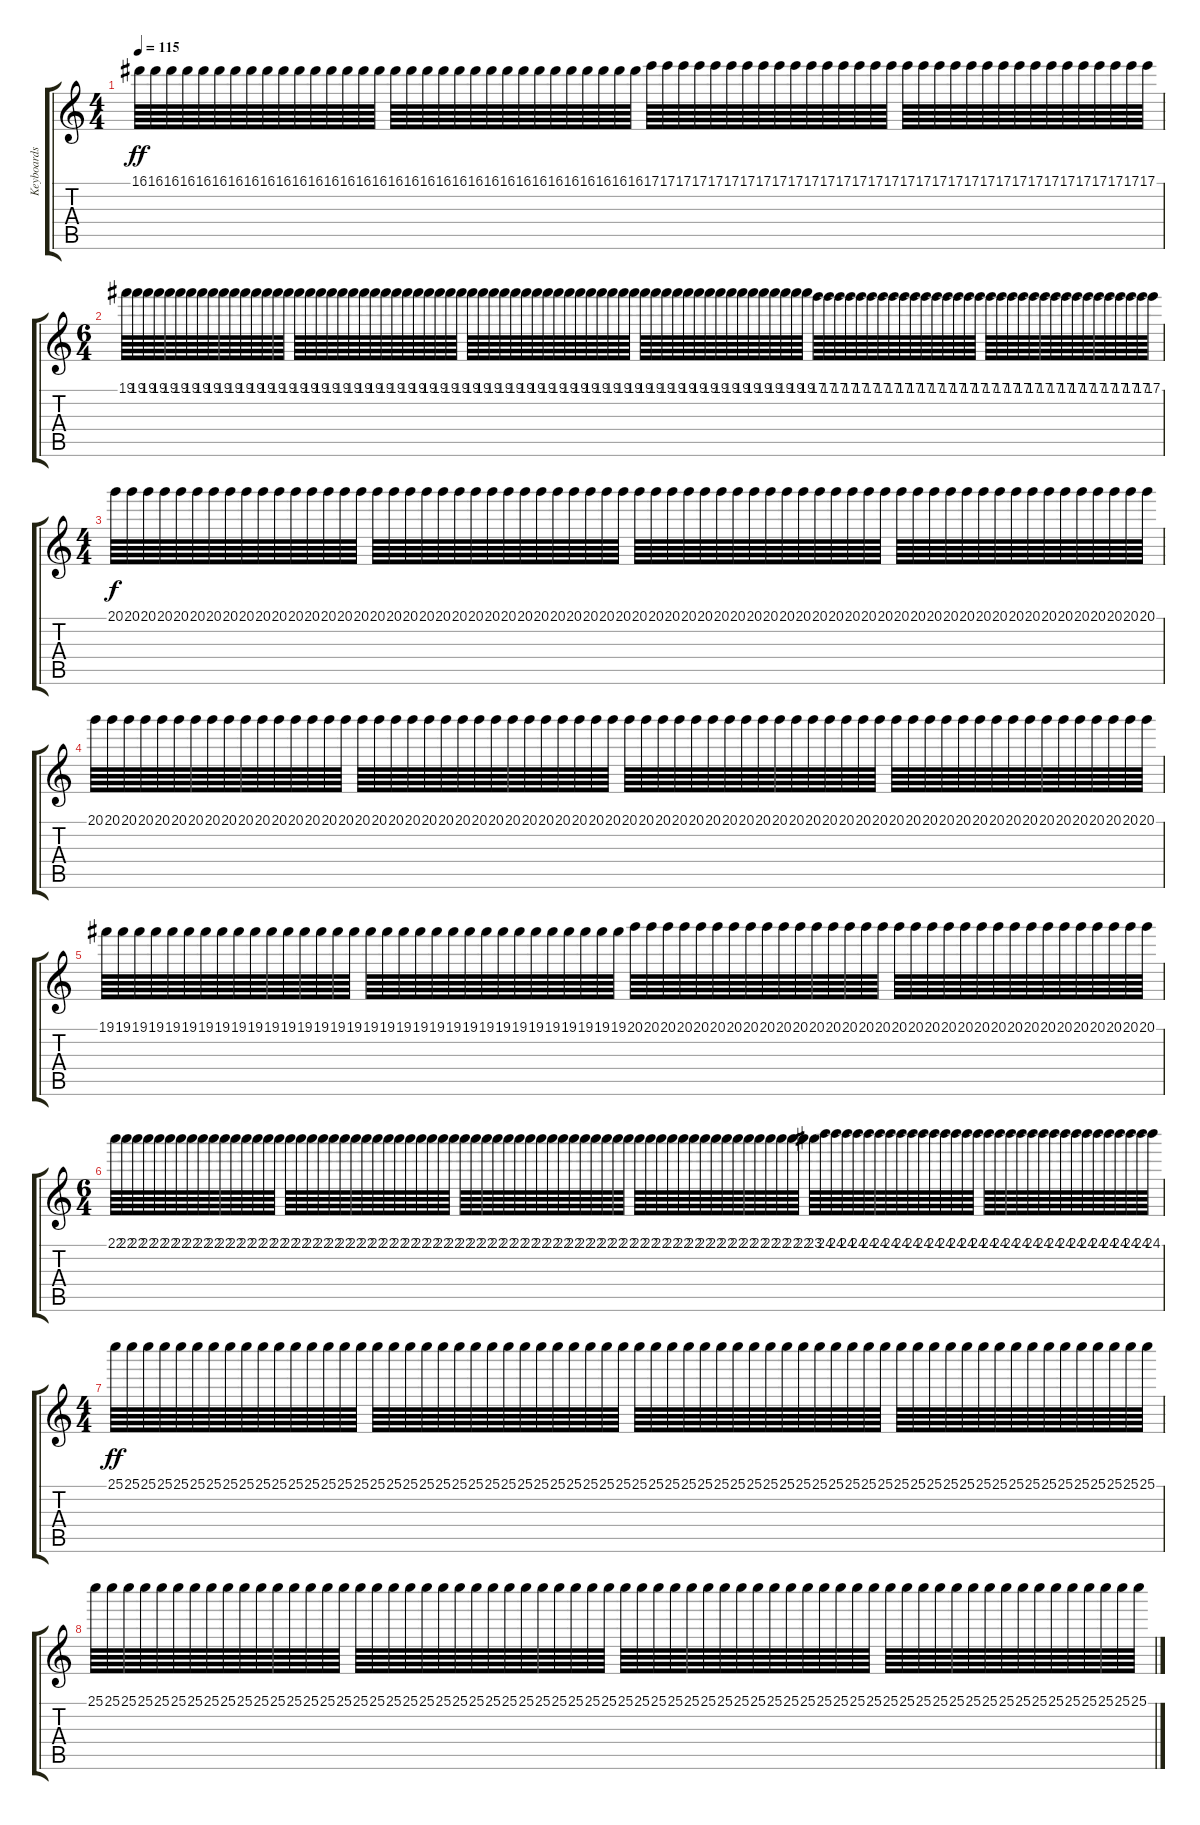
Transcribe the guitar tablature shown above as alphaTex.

\track ("Keyboards" "Keyboards") {instrument distortionguitar}
\staff {score tabs}
\tuning (B3 Gb3 D3 A2 E2 B1) {hide}
\ts (4 4)
\tempo 115
\clef g2
\ks c
16.1.64{dy ff} 16.1.64 16.1.64 16.1.64 16.1.64 16.1.64 16.1.64 16.1.64 16.1.64 16.1.64 16.1.64 16.1.64 16.1.64 16.1.64 16.1.64 16.1.64 16.1.64 16.1.64 16.1.64 16.1.64 16.1.64 16.1.64 16.1.64 16.1.64 16.1.64 16.1.64 16.1.64 16.1.64 16.1.64 16.1.64 16.1.64 16.1.64 17.1.64 17.1.64 17.1.64 17.1.64 17.1.64 17.1.64 17.1.64 17.1.64 17.1.64 17.1.64 17.1.64 17.1.64 17.1.64 17.1.64 17.1.64 17.1.64 17.1.64 17.1.64 17.1.64 17.1.64 17.1.64 17.1.64 17.1.64 17.1.64 17.1.64 17.1.64 17.1.64 17.1.64 17.1.64 17.1.64 17.1.64 17.1.64 |
\ts (6 4)
19.1.64 19.1.64 19.1.64 19.1.64 19.1.64 19.1.64 19.1.64 19.1.64 19.1.64 19.1.64 19.1.64 19.1.64 19.1.64 19.1.64 19.1.64 19.1.64 19.1.64 19.1.64 19.1.64 19.1.64 19.1.64 19.1.64 19.1.64 19.1.64 19.1.64 19.1.64 19.1.64 19.1.64 19.1.64 19.1.64 19.1.64 19.1.64 19.1.64 19.1.64 19.1.64 19.1.64 19.1.64 19.1.64 19.1.64 19.1.64 19.1.64 19.1.64 19.1.64 19.1.64 19.1.64 19.1.64 19.1.64 19.1.64 19.1.64 19.1.64 19.1.64 19.1.64 19.1.64 19.1.64 19.1.64 19.1.64 19.1.64 19.1.64 19.1.64 19.1.64 19.1.64 19.1.64 19.1.64 19.1.64 17.1.64 17.1.64 17.1.64 17.1.64 17.1.64 17.1.64 17.1.64 17.1.64 17.1.64 17.1.64 17.1.64 17.1.64 17.1.64 17.1.64 17.1.64 17.1.64 17.1.64 17.1.64 17.1.64 17.1.64 17.1.64 17.1.64 17.1.64 17.1.64 17.1.64 17.1.64 17.1.64 17.1.64 17.1.64 17.1.64 17.1.64 17.1.64 |
\ts (4 4)
20.1.64{dy f} 20.1.64 20.1.64 20.1.64 20.1.64 20.1.64 20.1.64 20.1.64 20.1.64 20.1.64 20.1.64 20.1.64 20.1.64 20.1.64 20.1.64 20.1.64 20.1.64 20.1.64 20.1.64 20.1.64 20.1.64 20.1.64 20.1.64 20.1.64 20.1.64 20.1.64 20.1.64 20.1.64 20.1.64 20.1.64 20.1.64 20.1.64 20.1.64 20.1.64 20.1.64 20.1.64 20.1.64 20.1.64 20.1.64 20.1.64 20.1.64 20.1.64 20.1.64 20.1.64 20.1.64 20.1.64 20.1.64 20.1.64 20.1.64 20.1.64 20.1.64 20.1.64 20.1.64 20.1.64 20.1.64 20.1.64 20.1.64 20.1.64 20.1.64 20.1.64 20.1.64 20.1.64 20.1.64 20.1.64 |
20.1.64 20.1.64 20.1.64 20.1.64 20.1.64 20.1.64 20.1.64 20.1.64 20.1.64 20.1.64 20.1.64 20.1.64 20.1.64 20.1.64 20.1.64 20.1.64 20.1.64 20.1.64 20.1.64 20.1.64 20.1.64 20.1.64 20.1.64 20.1.64 20.1.64 20.1.64 20.1.64 20.1.64 20.1.64 20.1.64 20.1.64 20.1.64 20.1.64 20.1.64 20.1.64 20.1.64 20.1.64 20.1.64 20.1.64 20.1.64 20.1.64 20.1.64 20.1.64 20.1.64 20.1.64 20.1.64 20.1.64 20.1.64 20.1.64 20.1.64 20.1.64 20.1.64 20.1.64 20.1.64 20.1.64 20.1.64 20.1.64 20.1.64 20.1.64 20.1.64 20.1.64 20.1.64 20.1.64 20.1.64 |
19.1.64 19.1.64 19.1.64 19.1.64 19.1.64 19.1.64 19.1.64 19.1.64 19.1.64 19.1.64 19.1.64 19.1.64 19.1.64 19.1.64 19.1.64 19.1.64 19.1.64 19.1.64 19.1.64 19.1.64 19.1.64 19.1.64 19.1.64 19.1.64 19.1.64 19.1.64 19.1.64 19.1.64 19.1.64 19.1.64 19.1.64 19.1.64 20.1.64 20.1.64 20.1.64 20.1.64 20.1.64 20.1.64 20.1.64 20.1.64 20.1.64 20.1.64 20.1.64 20.1.64 20.1.64 20.1.64 20.1.64 20.1.64 20.1.64 20.1.64 20.1.64 20.1.64 20.1.64 20.1.64 20.1.64 20.1.64 20.1.64 20.1.64 20.1.64 20.1.64 20.1.64 20.1.64 20.1.64 20.1.64 |
\ts (6 4)
22.1.64 22.1.64 22.1.64 22.1.64 22.1.64 22.1.64 22.1.64 22.1.64 22.1.64 22.1.64 22.1.64 22.1.64 22.1.64 22.1.64 22.1.64 22.1.64 22.1.64 22.1.64 22.1.64 22.1.64 22.1.64 22.1.64 22.1.64 22.1.64 22.1.64 22.1.64 22.1.64 22.1.64 22.1.64 22.1.64 22.1.64 22.1.64 22.1.64 22.1.64 22.1.64 22.1.64 22.1.64 22.1.64 22.1.64 22.1.64 22.1.64 22.1.64 22.1.64 22.1.64 22.1.64 22.1.64 22.1.64 22.1.64 22.1.64 22.1.64 22.1.64 22.1.64 22.1.64 22.1.64 22.1.64 22.1.64 22.1.64 22.1.64 22.1.64 22.1.64 22.1.64 22.1.64 22.1.64 22.1.64 23.1.64 24.1.64 24.1.64 24.1.64 24.1.64 24.1.64 24.1.64 24.1.64 24.1.64 24.1.64 24.1.64 24.1.64 24.1.64 24.1.64 24.1.64 24.1.64 24.1.64 24.1.64 24.1.64 24.1.64 24.1.64 24.1.64 24.1.64 24.1.64 24.1.64 24.1.64 24.1.64 24.1.64 24.1.64 24.1.64 24.1.64 24.1.64 |
\ts (4 4)
25.1.64{dy ff} 25.1.64 25.1.64 25.1.64 25.1.64 25.1.64 25.1.64 25.1.64 25.1.64 25.1.64 25.1.64 25.1.64 25.1.64 25.1.64 25.1.64 25.1.64 25.1.64 25.1.64 25.1.64 25.1.64 25.1.64 25.1.64 25.1.64 25.1.64 25.1.64 25.1.64 25.1.64 25.1.64 25.1.64 25.1.64 25.1.64 25.1.64 25.1.64 25.1.64 25.1.64 25.1.64 25.1.64 25.1.64 25.1.64 25.1.64 25.1.64 25.1.64 25.1.64 25.1.64 25.1.64 25.1.64 25.1.64 25.1.64 25.1.64 25.1.64 25.1.64 25.1.64 25.1.64 25.1.64 25.1.64 25.1.64 25.1.64 25.1.64 25.1.64 25.1.64 25.1.64 25.1.64 25.1.64 25.1.64 |
25.1.64 25.1.64 25.1.64 25.1.64 25.1.64 25.1.64 25.1.64 25.1.64 25.1.64 25.1.64 25.1.64 25.1.64 25.1.64 25.1.64 25.1.64 25.1.64 25.1.64 25.1.64 25.1.64 25.1.64 25.1.64 25.1.64 25.1.64 25.1.64 25.1.64 25.1.64 25.1.64 25.1.64 25.1.64 25.1.64 25.1.64 25.1.64 25.1.64 25.1.64 25.1.64 25.1.64 25.1.64 25.1.64 25.1.64 25.1.64 25.1.64 25.1.64 25.1.64 25.1.64 25.1.64 25.1.64 25.1.64 25.1.64 25.1.64 25.1.64 25.1.64 25.1.64 25.1.64 25.1.64 25.1.64 25.1.64 25.1.64 25.1.64 25.1.64 25.1.64 25.1.64 25.1.64 25.1.64 25.1.64
